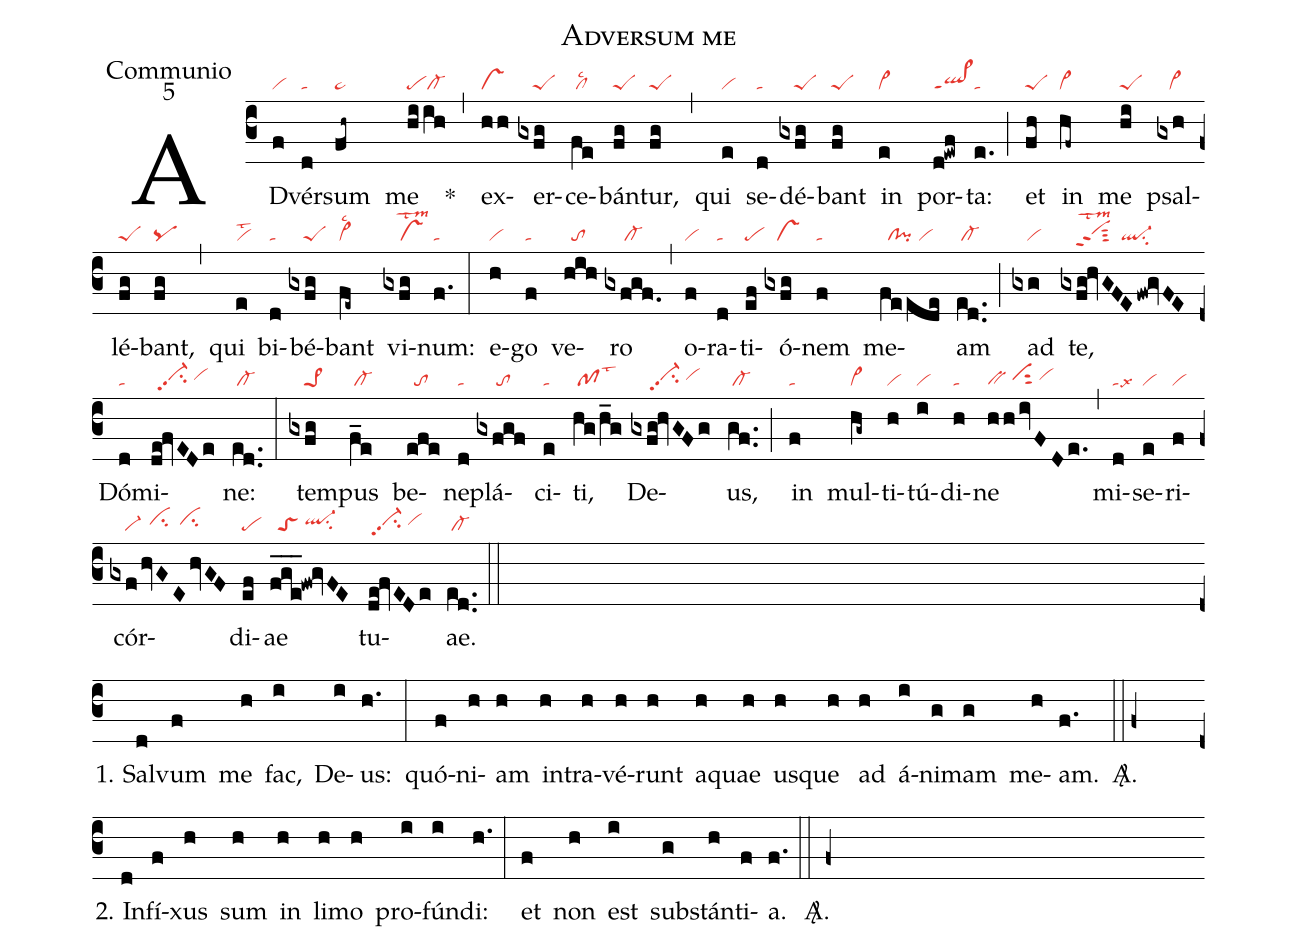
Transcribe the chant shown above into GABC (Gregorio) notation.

name:Adversum me;
office-part:Communio;
mode:5;
nabc-lines:1;
%%
(c3) AD(f|vi)vér(d|ta)sum(fh~|pe~) me(hiih|pecl-) *(,)
ex(hh|vs)er(gxfg|////peS)ce(fe|/cllsc2)bán(fg|peS)tur,(fg|peS) (,)
qui(e|vi) se(d|ta)dé(gxfg|////peS)bant(fg|peS) in(e|vi>) por(d!ewf|ql>ppt1)ta:(e.|ta) (;)
et(fh|peS) in(hf~|cl~) me(hi|peS) psal(gxh|///vi>)lé(fg|peS)bant,(fg|pq) (,)
qui(e|vilst2) bi(d|ta)bé(gxfg|////peS)bant(fe~|vi>lsc2) vi(gxfg|///vslstm2)num:(f.|ta) (:)
e(h|vi)go(f|ta) ve(hih|//to)ro(gxfgf.|/////cl-) (,)
o(f|vi)ra(d|ta)ti(ef|pe)ó(gxfg|///vs)nem(f|ta) me(feede|//cl!pi/vi)am(ed..|/cl-) (;)
ad(gxg|////vi) te,(gxfg!hvGFEfw!gvFE|////vihhppt2sut3lstm2//ql-su2) Dó(d|ta)mi(de!fvEDe|//vi-hhpp2su2/vihh)ne:(ed..|/cl-) (:)
tem(gxfg|////pe>1)pus(f_e|/cl-) be(efe|//to)ne(d|ta)plá(gxfgf|/////to)ci(e|ta)ti,(hg/h_g|/pflst3) De(gxfg!hvGFg|/////vi-hhpp2su2/vihh)us,(gf..|/cl-) (;)
in(f|ta) mul(hg~|cl~)ti(h|vi)tú(i|vi)di(h|ta)ne(hhivFDe.|bv/vihhsut2/vihh) (,)
mi(d|talsx3)se(e|vi)ri(f|vi)cór(gxfhvGEhvGF|////vi-//cihh//cihh)di(ef|pe)ae(fge___!fw!gvFE|//toS/ql-hhsu2) tu(de!fvEDe|/vi-hhpp2su2/vihh)ae.(ed..|/cl-) (::Z)

1. Sal(d)vum(f) me(h) fac,(i) De(i)us:(h.) (:) quó(f)ni(h)am(h) in(h)tra(h)vé(h)runt(h) a(h)quae(h) us(h)que(h) ad(h) á(i)ni(g)mam(g) me(h)am.(f.) <sp>A/</sp>.(::f+Z)

2. In(d)fí(f)xus(h) sum(h) in(h) li(h)mo(h) pro(i)fún(i)di:(h.) (:) et(f) non(h) est(i) sub(g)stán(h)ti(f)a.(f.) <sp>A/</sp>.(::f+)
